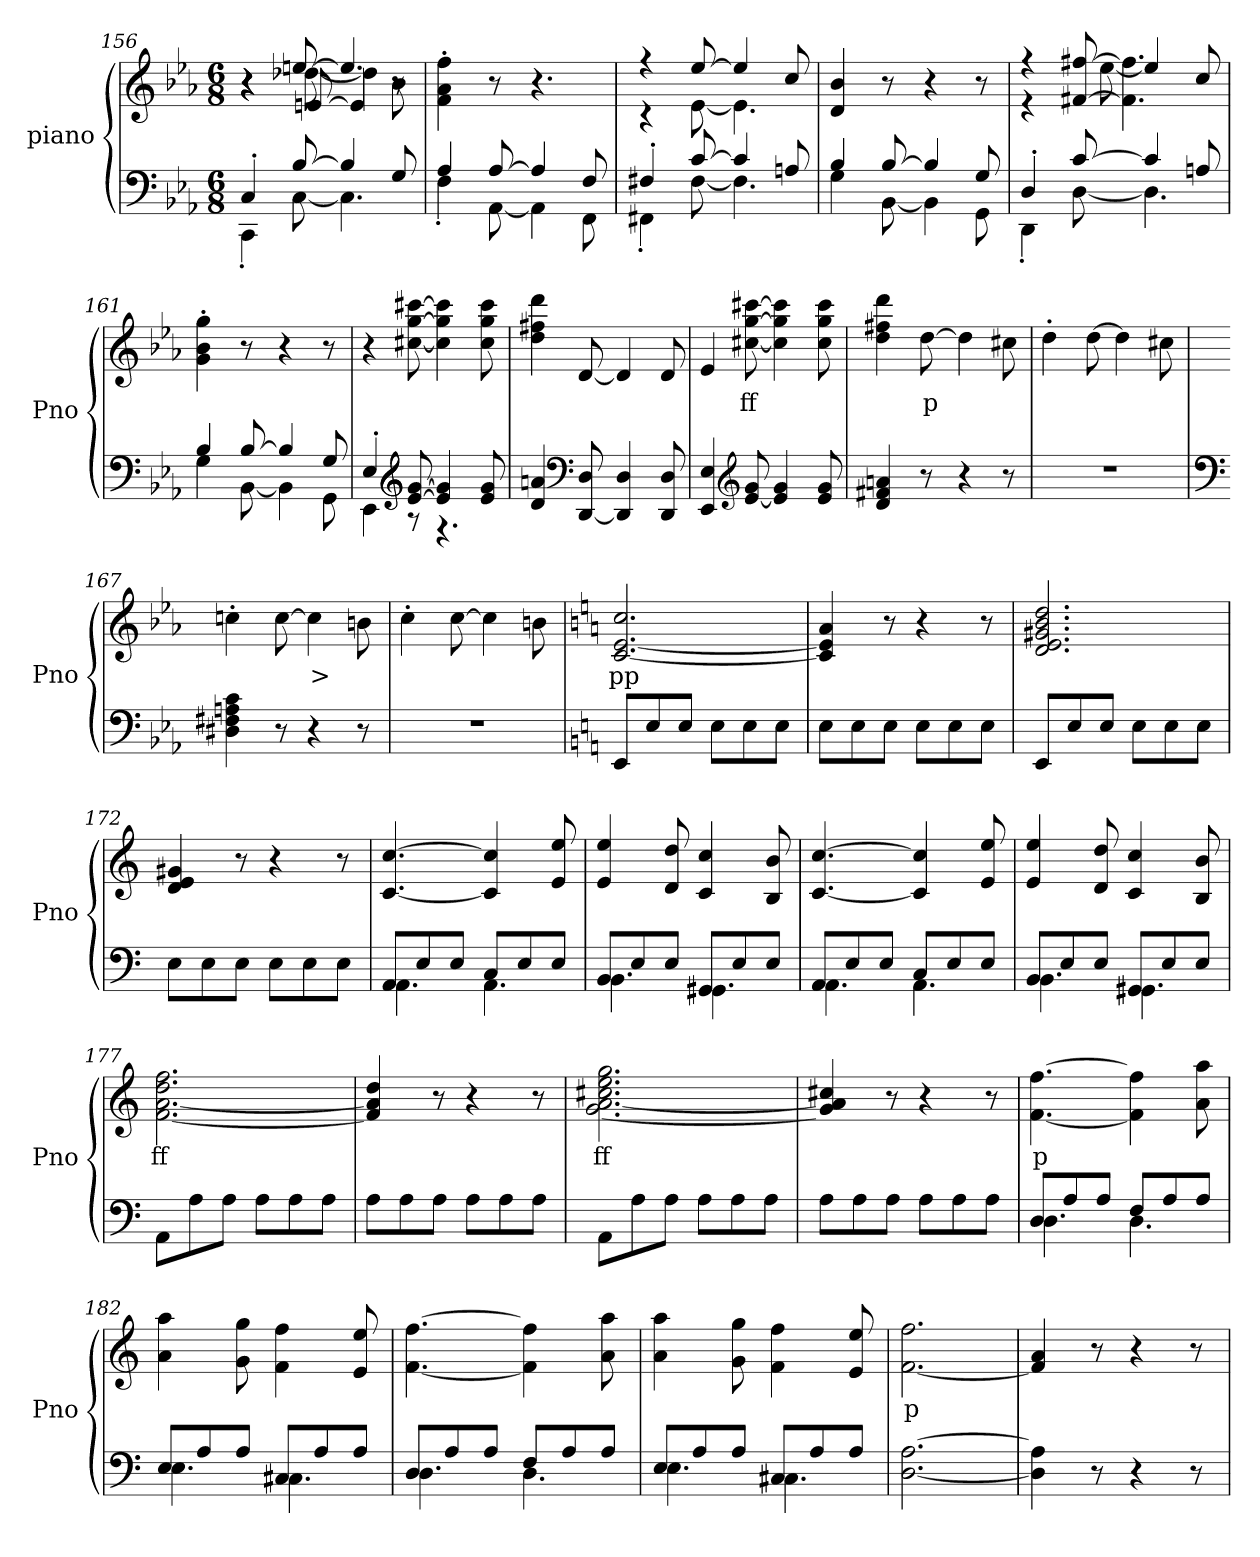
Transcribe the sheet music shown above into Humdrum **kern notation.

**kern	**kern	**text
*part2	*part1	*part1
*staff2	*staff1	*staff1
*I"piano	*I"piano	*
*I'Pno	*I'Pno	*
*clefF4	*clefG2	*
*k[b-e-a-]	*k[b-e-a-]	*
*E-:	*E-:	*
*M6/8	*M6/8	*
=156	=156	=156
*^	*^	*
*	*	*	*^	*
4C'/	4CC'\	4r	4r	4r	.
[8B-/	[8C\	[8een/	[8dd-X\	[8en/	.
4B-/]	4.C\]	4.ee/]	4dd-\]	4e/]	.
8G/	.	.	8b-\	8r	.
*	*	*v	*v	*v	*
=157	=157	=157	=157
4A-/	4F'\	4f\' 4a-\' 4ff\'	.
[8A-/	[8AA-\	8r	.
4A-/]	4AA-\]	4.r	.
8F/	8FF\	.	.
=158	=158	=158	=158
*	*	*^	*
4F#X'/	4FF#X'\	4r	4r	.
[8c/	[8F#\	[8ee-/	[8e-\	.
4c/]	4.F#\]	4ee-/]	4.e-\]	.
8An/	.	8cc/	.	.
*	*	*v	*v	*
=159	=159	=159	=159
4B-/	4G\	4d/ 4b-/	.
[8B-/	[8BB-\	8r	.
4B-/]	4BB-\]	4r	.
8G/	8GG\	8r	.
!!LO:LB:g=z
=160	=160	=160	=160
*	*	*^	*
4D'/	4DD'\	4r	4r	.
[8c/	[8D\	[8f#X/ [8ff#X/	[8ee-\	.
4c/]	4.D\]	4ee-/]	4.f#\] 4.ff#\]	.
8An/	.	8cc/	.	.
*	*	*v	*v	*
=161	=161	=161	=161
4B-/	4G\	4g\' 4b-\' 4gg\'	.
[8B-/	[8BB-\	8r	.
4B-/]	4BB-\]	4r	.
8G/	8GG\	8r	.
=162	=162	=162	=162
4E-'/	4EE-\	4r	.
*clefG2	*	*	*
[8e-/ [8g/	8r	[8cc#X\ [8gg\ [8ccc#X\	.
4e-/] 4g/]	4.r	4cc#\] 4gg\] 4ccc#\]	.
8e-/ 8g/	.	8cc#\ 8gg\ 8ccc#\	.
*v	*v	*	*
=163	=163	=163
4d/ 4an/	4dd\ 4ff#X\ 4ddd\	.
*clefF4	*	*
[8DD/ 8D/	[8d/	.
4DD/] 4D/	4d/]	.
8DD/ 8D/	8d/	.
=164	=164	=164
4EE-/ 4E-/	4e-/	.
*clefG2	*	*
[8e-/ 8g/	[8cc#X\ [8gg\ [8ccc#X\	ff
4e-/] 4g/	4cc#\] 4gg\] 4ccc#\]	.
8e-/ 8g/	8cc#\ 8gg\ 8ccc#\	.
=165	=165	=165
4d/ 4f#X/ 4an/	4dd\ 4ff#X\ 4ddd\	.
8r	[8dd\	p
4r	4dd\]	.
8r	8cc#X\	.
!!LO:PB:g=z
=166	=166	=166
2.r	4dd'\	.
.	[8dd\	.
.	4dd\]	.
.	8cc#X\	.
=167	=167	=167
*clefF4	*	*
4D#X\ 4F#X\ 4An\ 4c\	4ccn'\	.
8r	[8cc\	.
4r	4cc\]	>
8r	8bn\	.
=168	=168	=168
2.r	4cc'\	.
.	[8cc\	.
.	4cc\]	.
.	8bn\	.
=169	=169	=169
*k[]	*k[]	*
8EE/L	[2.c/ [2.e/ 2.cc/	pp
8E/	.	.
8E/J	.	.
8E\L	.	.
8E\	.	.
8E\J	.	.
=170	=170	=170
8E\L	4c/] 4e/] 4a/	.
8E\	.	.
8E\J	8r	.
8E\L	4r	.
8E\	.	.
8E\J	8r	.
=171	=171	=171
8EE/L	2.d/ 2.e/ 2.g#X/ 2.b/ 2.dd/	.
8E/	.	.
8E/J	.	.
8E\L	.	.
8E\	.	.
8E\J	.	.
=172	=172	=172
8E\L	4d/ 4e/ 4g#X/	.
8E\	.	.
8E\J	8r	.
8E\L	4r	.
8E\	.	.
8E\J	8r	.
!!LO:LB:g=z
=173	=173	=173
*^	*	*
8AA/L	4.AA\	[4.c/ [4.cc/	.
8E/	.	.	.
8E/J	.	.	.
8C/L	4.AA\	4c/] 4cc/]	.
8E/	.	.	.
8E/J	.	8e/ 8ee/	.
=174	=174	=174	=174
8BB/L	4.BB\	4e/ 4ee/	.
8E/	.	.	.
8E/J	.	8d/ 8dd/	.
8GG#X/L	4.GG#\	4c/ 4cc/	.
8E/	.	.	.
8E/J	.	8B/ 8b/	.
=175	=175	=175	=175
8AA/L	4.AA\	[4.c/ [4.cc/	.
8E/	.	.	.
8E/J	.	.	.
8C/L	4.AA\	4c/] 4cc/]	.
8E/	.	.	.
8E/J	.	8e/ 8ee/	.
=176	=176	=176	=176
8BB/L	4.BB\	4e/ 4ee/	.
8E/	.	.	.
8E/J	.	8d/ 8dd/	.
8GG#X/L	4.GG#\	4c/ 4cc/	.
8E/	.	.	.
8E/J	.	8B/ 8b/	.
*v	*v	*	*
=177	=177	=177
8AA\L	[2.f\ [2.a\ 2.dd\ 2.ff\	ff
8A\	.	.
8A\J	.	.
8A\L	.	.
8A\	.	.
8A\J	.	.
=178	=178	=178
8A\L	4f/] 4a/] 4dd/	.
8A\	.	.
8A\J	8r	.
8A\L	4r	.
8A\	.	.
8A\J	8r	.
=179	=179	=179
8AA\L	[2.g\ [2.a\ 2.cc#X\ 2.ee\ 2.gg\	ff
8A\	.	.
8A\J	.	.
8A\L	.	.
8A\	.	.
8A\J	.	.
!!LO:LB:g=z
=180	=180	=180
8A\L	4g/] 4a/] 4cc#X/	.
8A\	.	.
8A\J	8r	.
8A\L	4r	.
8A\	.	.
8A\J	8r	.
=181	=181	=181
*^	*	*
8D/L	4.D\	[4.f\ [4.ff\	p
8A/	.	.	.
8A/J	.	.	.
8F/L	4.D\	4f\] 4ff\]	.
8A/	.	.	.
8A/J	.	8a\ 8aa\	.
=182	=182	=182	=182
8E/L	4.E\	4a\ 4aa\	.
8A/	.	.	.
8A/J	.	8g\ 8gg\	.
8C#X/L	4.C#\	4f\ 4ff\	.
8A/	.	.	.
8A/J	.	8e/ 8ee/	.
=183	=183	=183	=183
8D/L	4.D\	[4.f\ [4.ff\	.
8A/	.	.	.
8A/J	.	.	.
8F/L	4.D\	4f\] 4ff\]	.
8A/	.	.	.
8A/J	.	8a\ 8aa\	.
=184	=184	=184	=184
8E/L	4.E\	4a\ 4aa\	.
8A/	.	.	.
8A/J	.	8g\ 8gg\	.
8C#X/L	4.C#\	4f\ 4ff\	.
8A/	.	.	.
8A/J	.	8e/ 8ee/	.
*v	*v	*	*
=185	=185	=185
[2.D\ [2.A\	[2.f\ 2.ff\	p
=186	=186	=186
4D\] 4A\]	4f/] 4a/	.
8r	8r	.
4r	4r	.
8r	8r	.
=	=	=
*-	*-	*-
